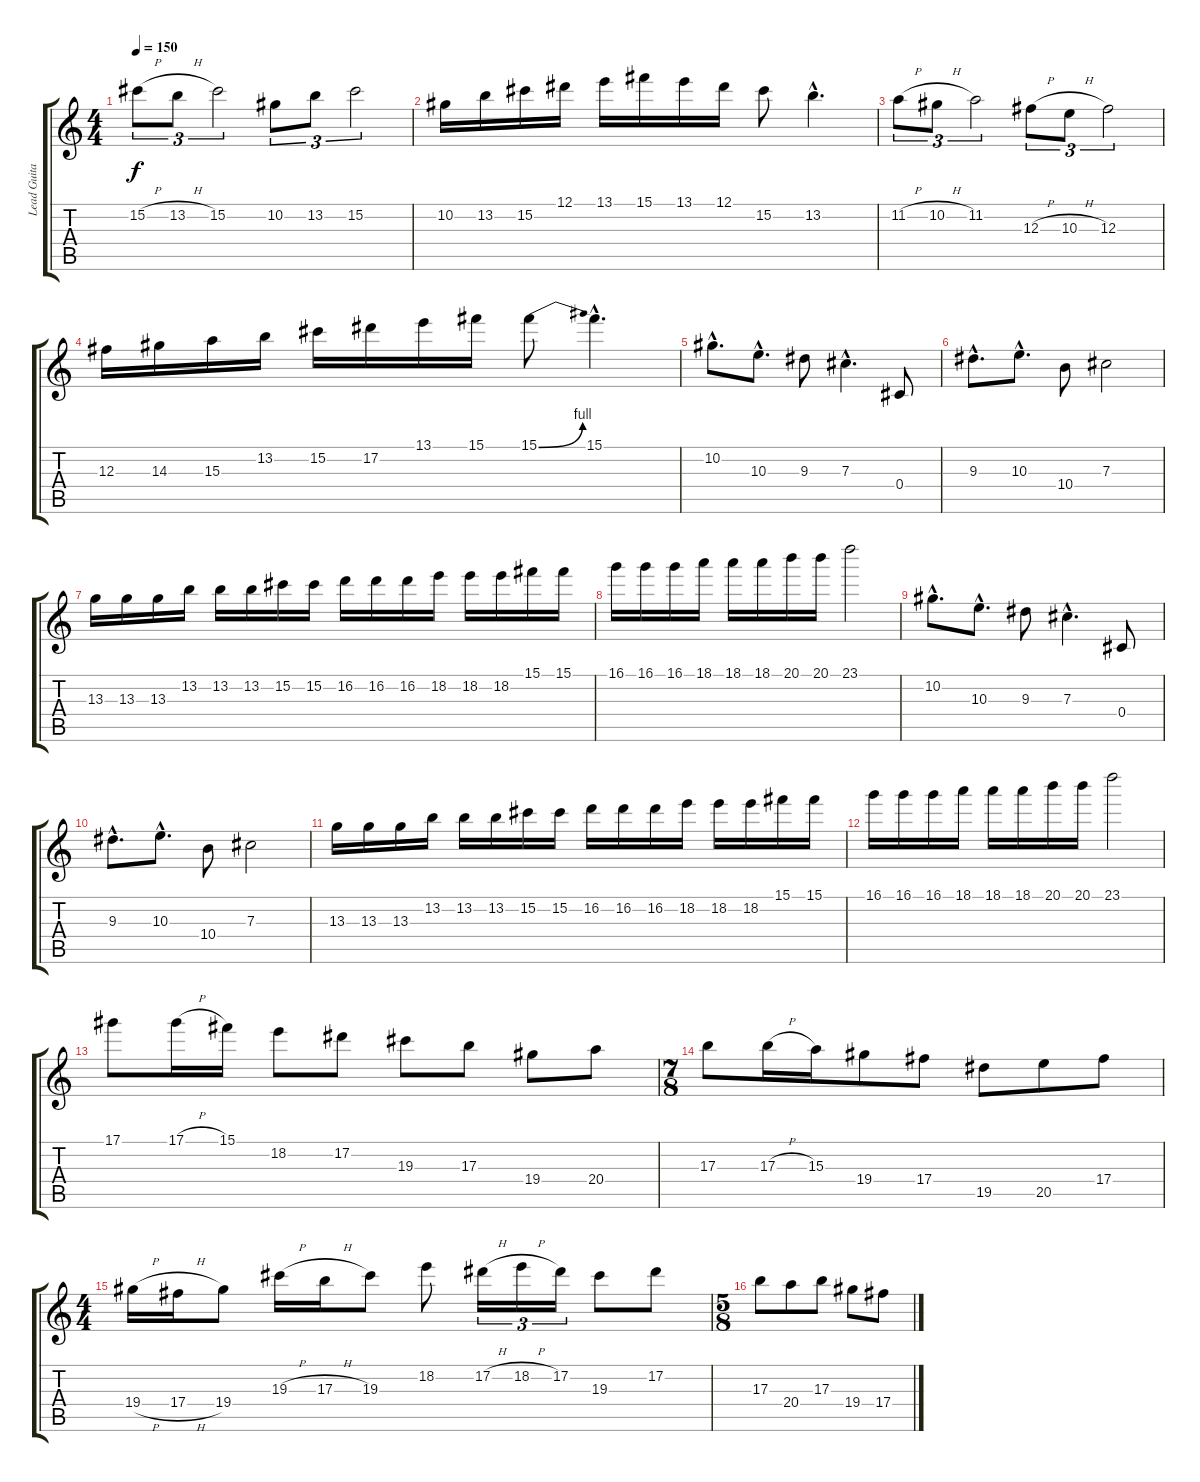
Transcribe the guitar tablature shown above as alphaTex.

\track ("Lead Guitar" "Lead Guita") {instrument distortionguitar}
\staff {score tabs}
\tuning (Eb4 Bb3 Gb3 Db3 Ab2 Eb2) {hide}
\ts (4 4)
\tempo 150
\clef g2
\ks c
15.2{h}.8{tu (3 2) dy f} 13.2{h}.8{tu (3 2)} 15.2.2{tu (3 2)} 10.2.8{tu (3 2)} 13.2.8{tu (3 2)} 15.2.2{tu (3 2)} |
10.2.16 13.2.16 15.2.16 12.1.16 13.1.16 15.1.16 13.1.16 12.1.16 15.2.8 13.2{hac}.4{d} |
11.2{h}.8{tu (3 2)} 10.2{h}.8{tu (3 2)} 11.2.2{tu (3 2)} 12.3{h}.8{tu (3 2)} 10.3{h}.8{tu (3 2)} 12.3.2{tu (3 2)} |
12.3.16 14.3.16 15.3.16 13.2.16 15.2.16 17.2.16 13.1.16 15.1.16 15.1{be (bend 0 0 60 4)}.8 15.1{hac}.4{d} |
10.2{hac}.8{d} 10.3{hac}.8{d} 9.3.8 7.3{hac}.4{d} 0.4.8 |
9.3{hac}.8{d} 10.3{hac}.8{d} 10.4.8 7.3.2 |
13.3.16 13.3.16 13.3.16 13.2.16 13.2.16 13.2.16 15.2.16 15.2.16 16.2.16 16.2.16 16.2.16 18.2.16 18.2.16 18.2.16 15.1.16 15.1.16 |
16.1.16 16.1.16 16.1.16 18.1.16 18.1.16 18.1.16 20.1.16 20.1.16 23.1.2 |
10.2{hac}.8{d} 10.3{hac}.8{d} 9.3.8 7.3{hac}.4{d} 0.4.8 |
9.3{hac}.8{d} 10.3{hac}.8{d} 10.4.8 7.3.2 |
13.3.16 13.3.16 13.3.16 13.2.16 13.2.16 13.2.16 15.2.16 15.2.16 16.2.16 16.2.16 16.2.16 18.2.16 18.2.16 18.2.16 15.1.16 15.1.16 |
16.1.16 16.1.16 16.1.16 18.1.16 18.1.16 18.1.16 20.1.16 20.1.16 23.1.2 |
17.1.8 17.1{h}.16 15.1.16 18.2.8 17.2.8 19.3.8 17.3.8 19.4.8 20.4.8 |
\ts (7 8)
17.3.8 17.3{h}.16 15.3.16 19.4.8 17.4.8 19.5.8 20.5.8 17.4.8 |
\ts (4 4)
19.4{h}.16 17.4{h}.16 19.4.8 19.3{h}.16 17.3{h}.16 19.3.8 18.2.8 17.2{h}.16{tu (3 2)} 18.2{h}.16{tu (3 2)} 17.2.16{tu (3 2)} 19.3.8 17.2.8 |
\ts (5 8)
17.3.8 20.4.8 17.3.8 19.4.8 17.4.8
